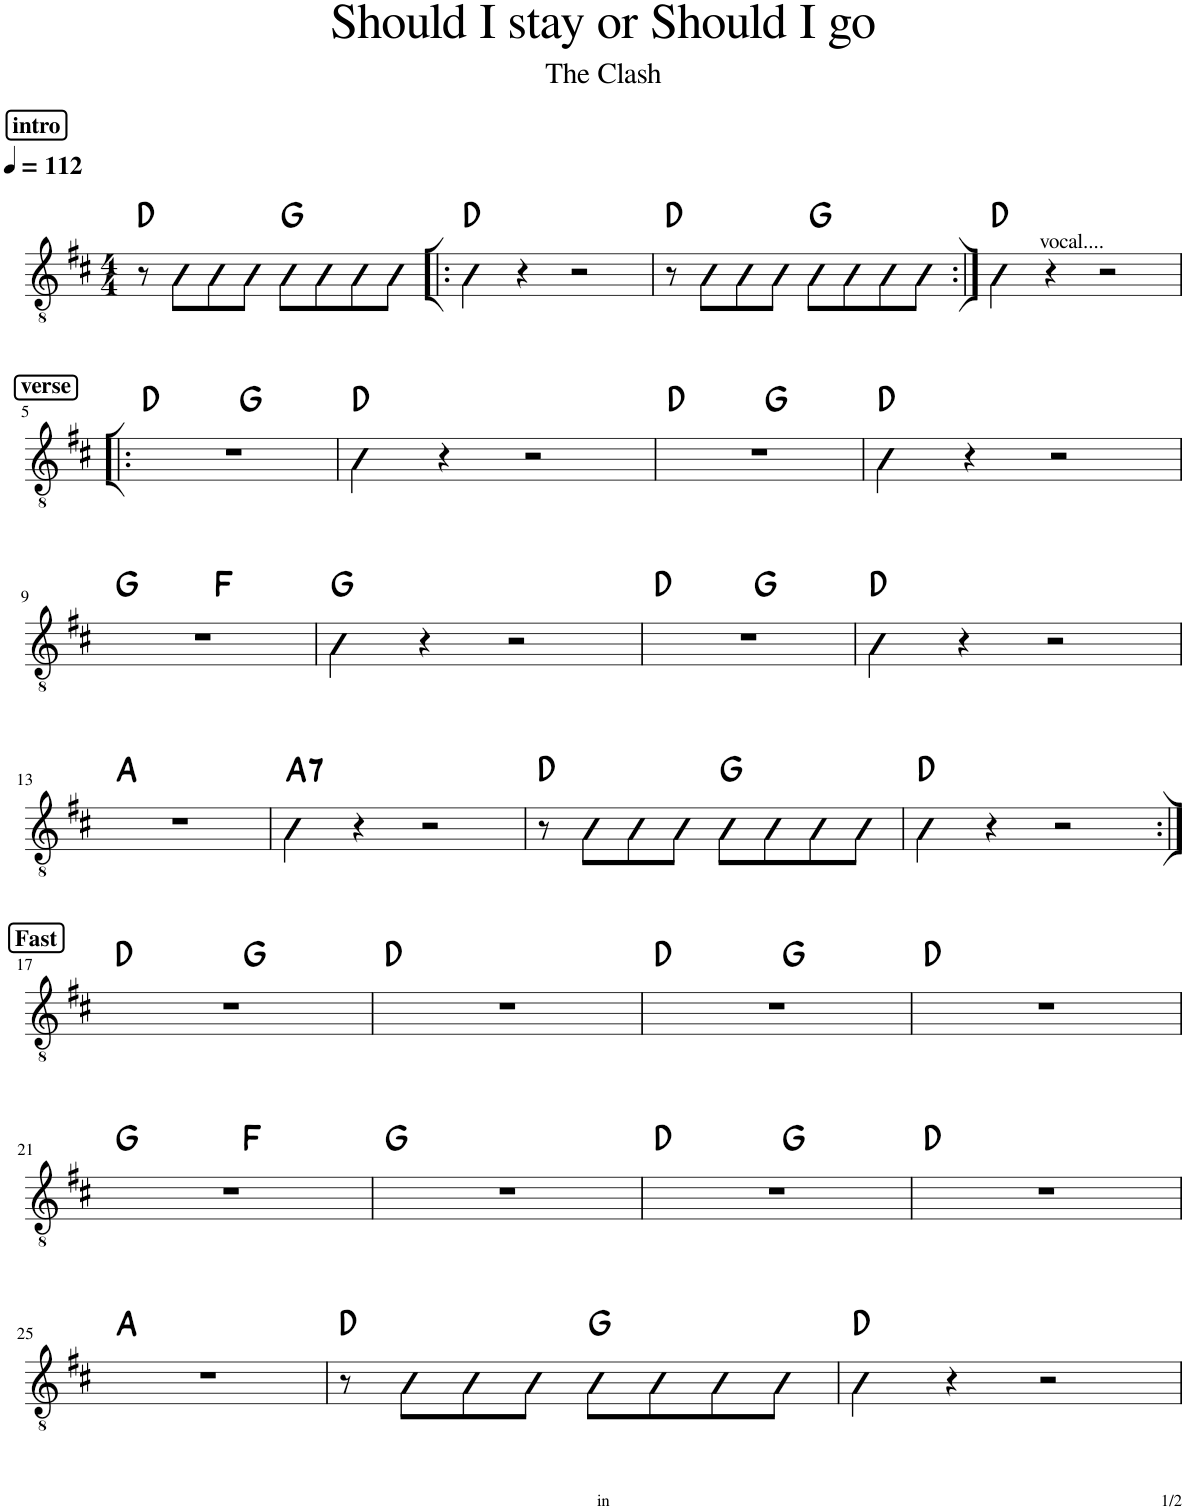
**kern	**harte
*part1	*part1
*staff1	*
*I"Classical Guitar	*
*I'Guit.	*
*clefGv2	*
*k[f#c#]	*
*M4/4	*
*MM112	*
!!LO:REH:place=s1:a:B:cj:fs=11:t=intro
=1	=1
8r	D:maj
8D\L	.
8D\	.
8D\J	.
8GG\L	G:maj
8GG\	.
8GG\	.
8GG\J	.
=2!|:	=2!|:
4D\	D:maj
4r	.
2r	.
=3	=3
8r	D:maj
8D\L	.
8D\	.
8D\J	.
8GG\L	G:maj
8GG\	.
8GG\	.
8GG\J	.
=4:|!	=4:|!
4D\	D:maj
4r	.
!LO:TX:a:t=vocal....	!
2r	.
!!LO:LB:g=z
!!LO:REH:place=s1:a:B:cj:fs=11:t=verse
=5!|:	=5!|:
*^	*
1r	2ryy	D:maj
.	2ryy	G:maj
*v	*v	*
=6	=6
4D\	D:maj
4r	.
2r	.
=7	=7
*^	*
1r	2ryy	D:maj
.	2ryy	G:maj
*v	*v	*
=8	=8
4D\	D:maj
4r	.
2r	.
!!LO:LB:g=z
=9	=9
*^	*
1r	2ryy	G:maj
.	2ryy	F:maj
*v	*v	*
=10	=10
4D\	G:maj
4r	.
2r	.
=11	=11
*^	*
1r	2ryy	D:maj
.	2ryy	G:maj
*v	*v	*
=12	=12
4D\	D:maj
4r	.
2r	.
!!LO:LB:g=z
=13	=13
1r	A:maj
=14	=14
!	!LO:H:kt=7
4D\	A:7
4r	.
2r	.
=15	=15
8r	D:maj
8D\L	.
8D\	.
8D\J	.
8GG\L	G:maj
8GG\	.
8GG\	.
8GG\J	.
=16	=16
4D\	D:maj
4r	.
2r	.
!!LO:LB:g=z
!!LO:REH:place=s1:a:B:cj:fs=11:t=Fast
=17:|!	=17:|!
*^	*
1r	2ryy	D:maj
.	2ryy	G:maj
*v	*v	*
=18	=18
1r	D:maj
=19	=19
*^	*
1r	2ryy	D:maj
.	2ryy	G:maj
*v	*v	*
=20	=20
1r	D:maj
!!LO:LB:g=z
=21	=21
*^	*
1r	2ryy	G:maj
.	2ryy	F:maj
*v	*v	*
=22	=22
1r	G:maj
=23	=23
*^	*
1r	2ryy	D:maj
.	2ryy	G:maj
*v	*v	*
=24	=24
1r	D:maj
!!LO:LB:g=z
=25	=25
1r	A:maj
=26	=26
8r	D:maj
8D\L	.
8D\	.
8D\J	.
8GG\L	G:maj
8GG\	.
8GG\	.
8GG\J	.
=27	=27
4D\	D:maj
4r	.
2r	.
=	=
*-	*-
